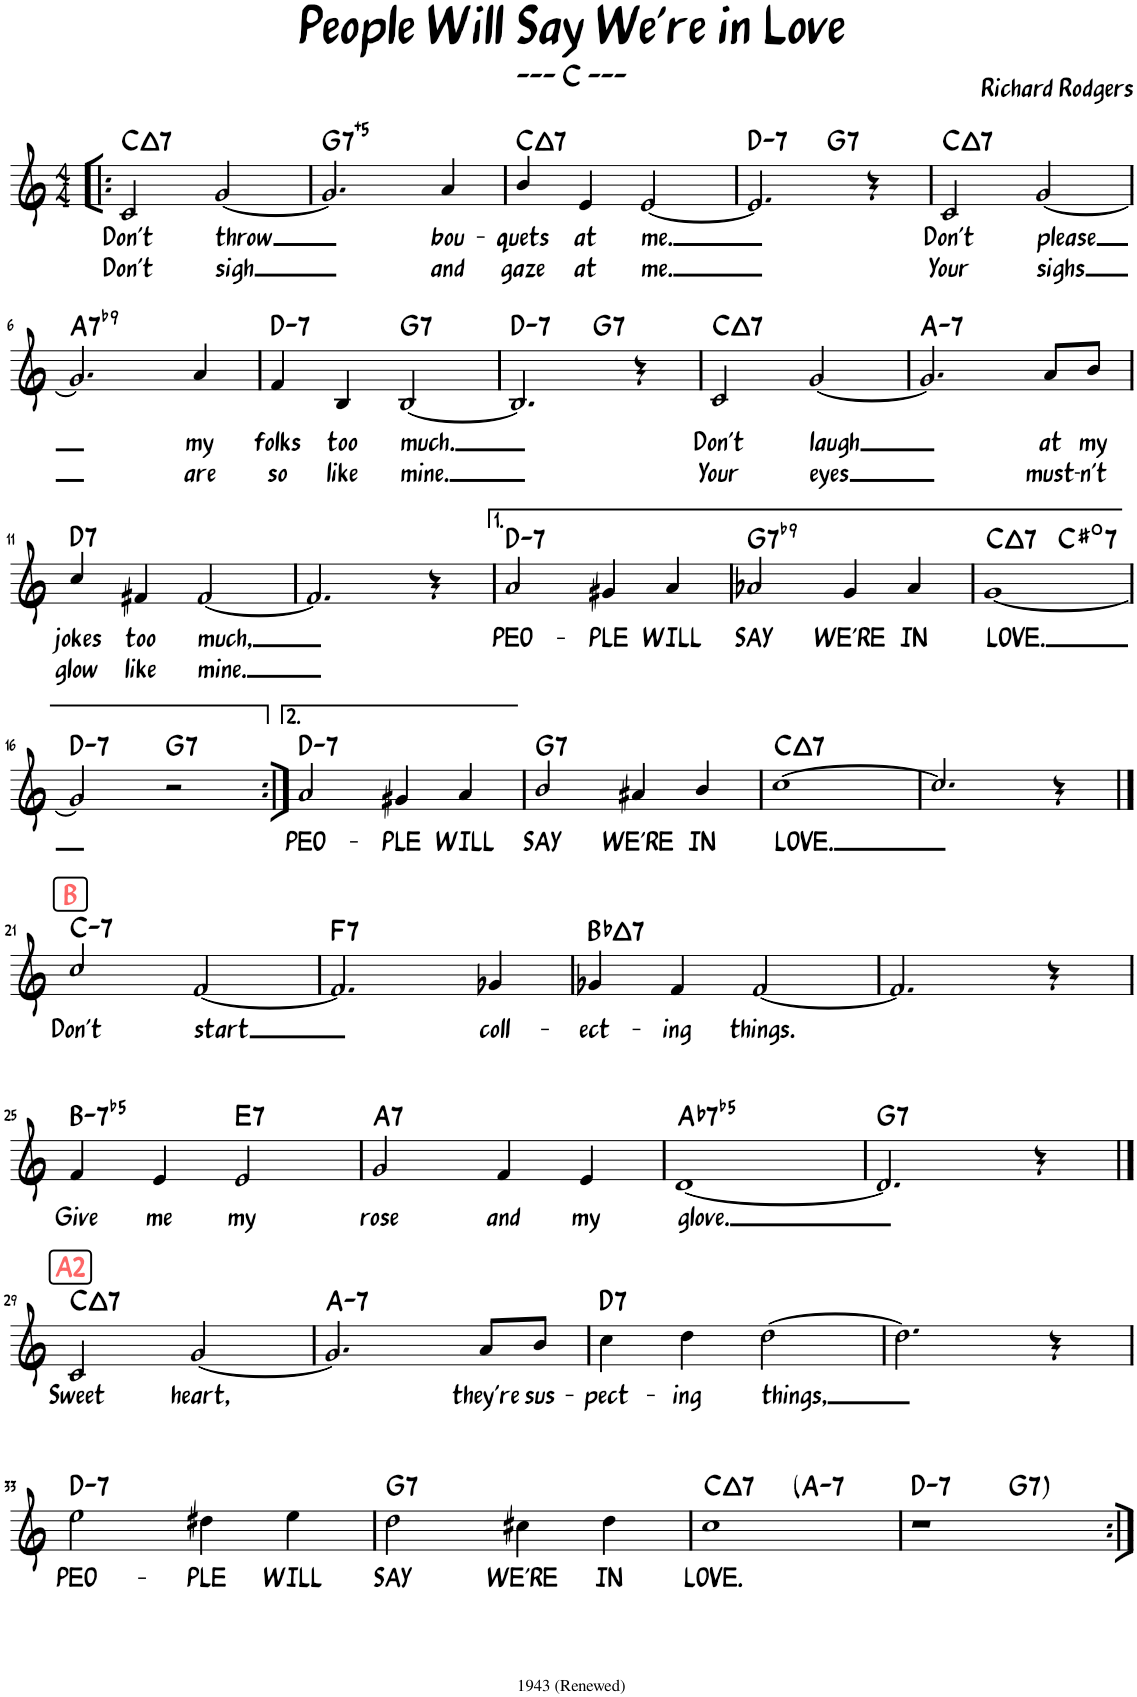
**kern	**text	**text	**harte
*part1	*part1	*part1	*part1
*staff1	*staff1	*staff1	*
*I"Piano	*	*	*
*I'Pno.	*	*	*
*clefG2	*	*	*
*k[]	*	*	*
*M4/4	*	*	*
=1!|:	=1!|:	=1!|:	=1!|:
!	!LO:LY:b	!LO:LY:b	!LO:H:kt=7
2c/	Don't	Don't	C:maj7
!	!LO:LY:b	!LO:LY:b	!
[2g/	throw	sigh	.
=2	=2	=2	=2
!	!	!	!LO:H:kt=7
2.g/]	.	.	G:(3,#5,b7)
!	!LO:LY:b	!LO:LY:b	!
4a/	bou-	and	.
=3	=3	=3	=3
!	!LO:LY:b	!LO:LY:b	!LO:H:kt=7
4b/	-quets	gaze	C:maj7
!	!LO:LY:b	!LO:LY:b	!
4e/	at	at	.
!	!LO:LY:b	!LO:LY:b	!
[2e/	me.	me.	.
=4	=4	=4	=4
!	!	!	!LO:H:kt=7
*^	*	*	*
2.e/]	2ryy	.	.	D:min7
!	!	!	!	!LO:H:kt=7
.	2ryy	.	.	G:7
4r	.	.	.	.
=5	=5	=5	=5	=5
!	!	!LO:LY:b	!LO:LY:b	!LO:H:kt=7
*v	*v	*	*	*
2c/	Don't	Your	C:maj7
!	!LO:LY:b	!LO:LY:b	!
[2g/	please	sighs	.
!!LO:LB:g=z
=6	=6	=6	=6
!	!	!	!LO:H:kt=7
2.g/]	.	.	A:7(b9)
!	!LO:LY:b	!LO:LY:b	!
4a/	my	are	.
=7	=7	=7	=7
!	!LO:LY:b	!LO:LY:b	!LO:H:kt=7
4f/	folks	so	D:min7
!	!LO:LY:b	!LO:LY:b	!
4B/	too	like	.
!	!LO:LY:b	!LO:LY:b	!LO:H:kt=7
[2B/	much.	mine.	G:7
=8	=8	=8	=8
!	!	!	!LO:H:kt=7
*^	*	*	*
2.B/]	2ryy	.	.	D:min7
!	!	!	!	!LO:H:kt=7
.	2ryy	.	.	G:7
4r	.	.	.	.
=9	=9	=9	=9	=9
!	!	!LO:LY:b	!LO:LY:b	!LO:H:kt=7
*v	*v	*	*	*
2c/	Don't	Your	C:maj7
!	!LO:LY:b	!LO:LY:b	!
[2g/	laugh	eyes	.
=10	=10	=10	=10
!	!	!	!LO:H:kt=7
2.g/]	.	.	A:min7
!	!LO:LY:b	!LO:LY:b	!
8a/L	at	must-	.
!	!LO:LY:b	!LO:LY:b	!
8b/J	my	-n't	.
!!LO:LB:g=z
=11	=11	=11	=11
!	!LO:LY:b	!LO:LY:b	!LO:H:kt=7
4cc/	jokes	glow	D:7
!	!LO:LY:b	!LO:LY:b	!
4f#X/	too	like	.
!	!LO:LY:b	!LO:LY:b	!
[2f#/	much,	mine.	.
=12	=12	=12	=12
2.f#/]	.	.	.
4r	.	.	.
=13	=13	=13	=13
!	!LO:LY:b	!	!LO:H:kt=7
2a/	PEO-	.	D:min7
!	!LO:LY:b	!	!
4g#X/	-PLE	.	.
!	!LO:LY:b	!	!
4a/	WILL	.	.
=14	=14	=14	=14
!	!LO:LY:b	!	!LO:H:kt=7
2a-X/	SAY	.	G:7(b9)
!	!LO:LY:b	!	!
4g/	WE'RE	.	.
!	!LO:LY:b	!	!
4a-/	IN	.	.
=15	=15	=15	=15
!	!LO:LY:b	!	!LO:H:kt=7
*^	*	*	*
[1g	2ryy	LOVE.	.	C:maj7
!	!	!	!	!LO:H:kt=7
.	2ryy	.	.	C#:dim7
!!LO:LB:g=z	!!
=16	=16	=16	=16	=16
!	!	!	!	!LO:H:kt=7
*v	*v	*	*	*
2g/]	.	.	D:min7
!	!	!	!LO:H:kt=7
2r	.	.	G:7
=17:|!	=17:|!	=17:|!	=17:|!
!	!LO:LY:b	!	!LO:H:kt=7
2a/	PEO-	.	D:min7
!	!LO:LY:b	!	!
4g#X/	-PLE	.	.
!	!LO:LY:b	!	!
4a/	WILL	.	.
=18	=18	=18	=18
!	!LO:LY:b	!	!LO:H:kt=7
2b/	SAY	.	G:7
!	!LO:LY:b	!	!
4a#X/	WE'RE	.	.
!	!LO:LY:b	!	!
4b/	IN	.	.
=19	=19	=19	=19
!	!LO:LY:b	!	!LO:H:kt=7
[1cc	LOVE.	.	C:maj7
=20	=20	=20	=20
2.cc/]	.	.	.
4r	.	.	.
!!LO:LB:g=z
!!LO:REH:place=s1:a:B:rj:color=#FD6666:fs=14:t=B
==21	==21	==21	==21
!	!LO:LY:b	!	!LO:H:kt=7
2cc/	Don't	.	C:min7
!	!LO:LY:b	!	!
[2f/	start	.	.
=22	=22	=22	=22
!	!	!	!LO:H:kt=7
2.f/]	.	.	F:7
!	!LO:LY:b	!	!
4g-X/	coll-	.	.
=23	=23	=23	=23
!	!LO:LY:b	!	!LO:H:kt=7
4g-X/	-ect-	.	Bb:maj7
!	!LO:LY:b	!	!
4f/	-ing	.	.
!	!LO:LY:b	!	!
[2f/	things.	.	.
=24	=24	=24	=24
2.f/]	.	.	.
4r	.	.	.
!!LO:LB:g=z
=25	=25	=25	=25
!	!LO:LY:b	!	!LO:H:kt=-7b5
4f/	Give	.	B:hdim7
!	!LO:LY:b	!	!
4e/	me	.	.
!	!LO:LY:b	!	!LO:H:kt=7
2e/	my	.	E:7
=26	=26	=26	=26
!	!LO:LY:b	!	!LO:H:kt=7
2g/	rose	.	A:7
!	!LO:LY:b	!	!
4f/	and	.	.
!	!LO:LY:b	!	!
4e/	my	.	.
=27	=27	=27	=27
!	!LO:LY:b	!	!LO:H:kt=7
[1d	glove.	.	Ab:(3,b5,b7)
=28	=28	=28	=28
!	!	!	!LO:H:kt=7
2.d/]	.	.	G:7
4r	.	.	.
!!LO:LB:g=z
!!LO:REH:place=s1:a:B:rj:color=#FD6666:fs=14:t=A2
==29	==29	==29	==29
!	!LO:LY:b	!	!LO:H:kt=7
2c/	Sweet	.	C:maj7
!	!LO:LY:b	!	!
[2g/	heart,	.	.
=30	=30	=30	=30
!	!	!	!LO:H:kt=7
2.g/]	.	.	A:min7
!	!LO:LY:b	!	!
8a/L	they're	.	.
!	!LO:LY:b	!	!
8b/J	sus-	.	.
=31	=31	=31	=31
!	!LO:LY:b	!	!LO:H:kt=7
4cc\	-pect-	.	D:7
!	!LO:LY:b	!	!
4dd\	-ing	.	.
!	!LO:LY:b	!	!
[2dd\	things,	.	.
=32	=32	=32	=32
2.dd\]	.	.	.
4r	.	.	.
!!LO:LB:g=z
=33	=33	=33	=33
!	!LO:LY:b	!	!LO:H:kt=7
2ee\	PEO-	.	D:min7
!	!LO:LY:b	!	!
4dd#X\	-PLE	.	.
!	!LO:LY:b	!	!
4ee\	WILL	.	.
=34	=34	=34	=34
!	!LO:LY:b	!	!LO:H:kt=7
2dd\	SAY	.	G:7
!	!LO:LY:b	!	!
4cc#X\	WE'RE	.	.
!	!LO:LY:b	!	!
4dd\	IN	.	.
=35	=35	=35	=35
!	!LO:LY:b	!	!LO:H:kt=7
*^	*	*	*
1cc	2ryy	LOVE.	.	C:maj7
!	!	!	!	!LO:H:kt=7
.	2ryy	.	.	A:min7
=36	=36	=36	=36	=36
!	!	!	!	!LO:H:kt=7
1r	2ryy	.	.	D:min7
!	!	!	!	!LO:H:kt=7
.	2ryy	.	.	G:7
*v	*v	*	*	*
=:|!	=:|!	=:|!	=:|!
*-	*-	*-	*-
